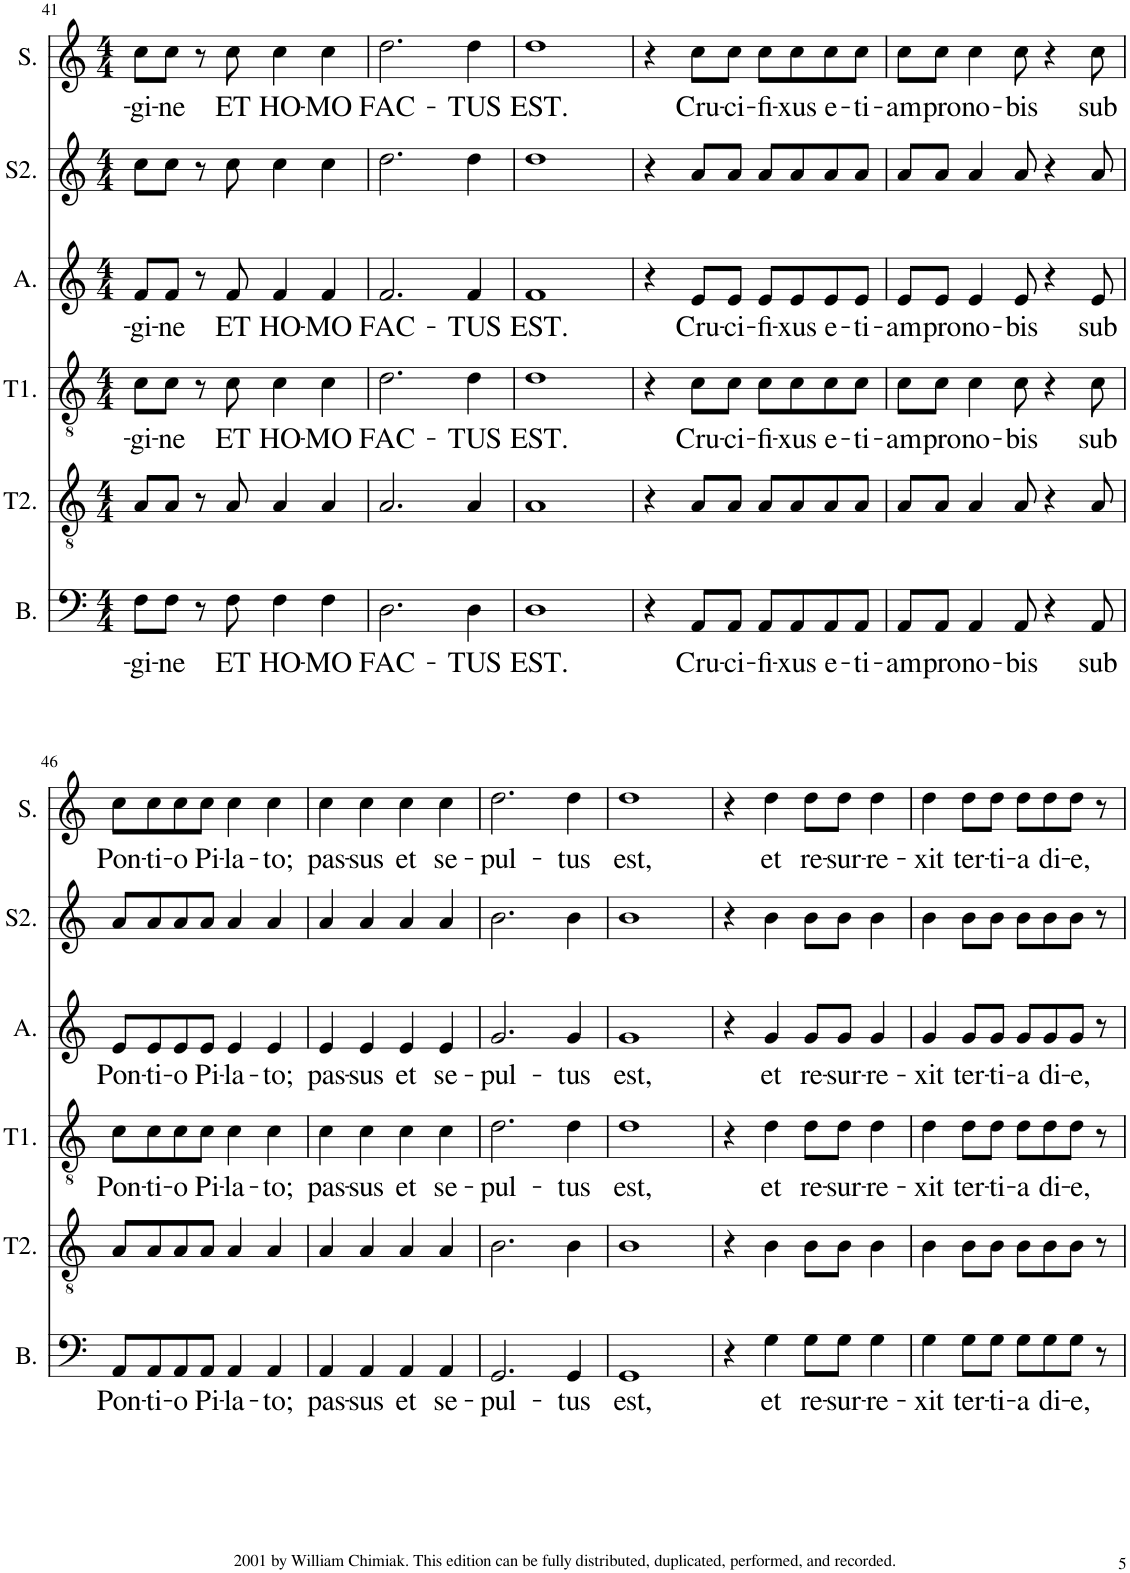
**kern	**text	**kern	**kern	**text	**kern	**text	**kern	**kern	**text
*part6	*part6	*part5	*part4	*part4	*part3	*part3	*part2	*part1	*part1
*staff6	*staff6	*staff5	*staff4	*staff4	*staff3	*staff3	*staff2	*staff1	*staff1
*I"Bass	*	*I"Tenor2	*I"Tenor1	*	*I"Alto	*	*I"Soprano2	*I"Soprano	*
*I'B.	*	*I'T2.	*I'T1.	*	*I'A.	*	*I'S2.	*I'S.	*
!!LO:PB:g=z
*clefF4	*	*clefGv2	*clefGv2	*	*clefG2	*	*clefG2	*clefG2	*
*k[]	*	*k[]	*k[]	*	*k[]	*	*k[]	*k[]	*
*M4/4	*	*M4/4	*M4/4	*	*M4/4	*	*M4/4	*M4/4	*
=41	=41	=41	=41	=41	=41	=41	=41	=41	=41
!	!LO:LY:b	!	!	!LO:LY:b	!	!LO:LY:b	!	!	!LO:LY:b
8F\L	-gi-	8A/L	8c\L	-gi-	8f/L	-gi-	8cc\L	8cc\L	-gi-
!	!LO:LY:b	!	!	!LO:LY:b	!	!LO:LY:b	!	!	!LO:LY:b
8F\J	-ne	8A/J	8c\J	-ne	8f/J	-ne	8cc\J	8cc\J	-ne
8r	.	8r	8r	.	8r	.	8r	8r	.
!	!LO:LY:b	!	!	!LO:LY:b	!	!LO:LY:b	!	!	!LO:LY:b
8F\	ET	8A/	8c\	ET	8f/	ET	8cc\	8cc\	ET
!	!LO:LY:b	!	!	!LO:LY:b	!	!LO:LY:b	!	!	!LO:LY:b
4F\	HO-	4A/	4c\	HO-	4f/	HO-	4cc\	4cc\	HO-
!	!LO:LY:b	!	!	!LO:LY:b	!	!LO:LY:b	!	!	!LO:LY:b
4F\	-MO	4A/	4c\	-MO	4f/	-MO	4cc\	4cc\	-MO
=42	=42	=42	=42	=42	=42	=42	=42	=42	=42
!	!LO:LY:b	!	!	!LO:LY:b	!	!LO:LY:b	!	!	!LO:LY:b
2.D\	FAC-	2.A/	2.d\	FAC-	2.f/	FAC-	2.dd\	2.dd\	FAC-
!	!LO:LY:b	!	!	!LO:LY:b	!	!LO:LY:b	!	!	!LO:LY:b
4D\	-TUS	4A/	4d\	-TUS	4f/	-TUS	4dd\	4dd\	-TUS
=43	=43	=43	=43	=43	=43	=43	=43	=43	=43
!	!LO:LY:b	!	!	!LO:LY:b	!	!LO:LY:b	!	!	!LO:LY:b
1D	EST.	1A	1d	EST.	1f	EST.	1dd	1dd	EST.
=44	=44	=44	=44	=44	=44	=44	=44	=44	=44
4r	.	4r	4r	.	4r	.	4r	4r	.
!	!LO:LY:b	!	!	!LO:LY:b	!	!LO:LY:b	!	!	!LO:LY:b
8AA/L	Cru-	8A/L	8c\L	Cru-	8e/L	Cru-	8a/L	8cc\L	Cru-
!	!LO:LY:b	!	!	!LO:LY:b	!	!LO:LY:b	!	!	!LO:LY:b
8AA/J	-ci-	8A/J	8c\J	-ci-	8e/J	-ci-	8a/J	8cc\J	-ci-
!	!LO:LY:b	!	!	!LO:LY:b	!	!LO:LY:b	!	!	!LO:LY:b
8AA/L	-fi-	8A/L	8c\L	-fi-	8e/L	-fi-	8a/L	8cc\L	-fi-
!	!LO:LY:b	!	!	!LO:LY:b	!	!LO:LY:b	!	!	!LO:LY:b
8AA/	-xus	8A/	8c\	-xus	8e/	-xus	8a/	8cc\	-xus
!	!LO:LY:b	!	!	!LO:LY:b	!	!LO:LY:b	!	!	!LO:LY:b
8AA/	e-	8A/	8c\	e-	8e/	e-	8a/	8cc\	e-
!	!LO:LY:b	!	!	!LO:LY:b	!	!LO:LY:b	!	!	!LO:LY:b
8AA/J	-ti-	8A/J	8c\J	-ti-	8e/J	-ti-	8a/J	8cc\J	-ti-
=45	=45	=45	=45	=45	=45	=45	=45	=45	=45
!	!LO:LY:b	!	!	!LO:LY:b	!	!LO:LY:b	!	!	!LO:LY:b
8AA/L	-am	8A/L	8c\L	-am	8e/L	-am	8a/L	8cc\L	-am
!	!LO:LY:b	!	!	!LO:LY:b	!	!LO:LY:b	!	!	!LO:LY:b
8AA/J	pro	8A/J	8c\J	pro	8e/J	pro	8a/J	8cc\J	pro
!	!LO:LY:b	!	!	!LO:LY:b	!	!LO:LY:b	!	!	!LO:LY:b
4AA/	no-	4A/	4c\	no-	4e/	no-	4a/	4cc\	no-
!	!LO:LY:b	!	!	!LO:LY:b	!	!LO:LY:b	!	!	!LO:LY:b
8AA/	-bis	8A/	8c\	-bis	8e/	-bis	8a/	8cc\	-bis
4r	.	4r	4r	.	4r	.	4r	4r	.
!	!LO:LY:b	!	!	!LO:LY:b	!	!LO:LY:b	!	!	!LO:LY:b
8AA/	sub	8A/	8c\	sub	8e/	sub	8a/	8cc\	sub
!!LO:LB:g=z
=46	=46	=46	=46	=46	=46	=46	=46	=46	=46
!	!LO:LY:b	!	!	!LO:LY:b	!	!LO:LY:b	!	!	!LO:LY:b
8AA/L	Pon-	8A/L	8c\L	Pon-	8e/L	Pon-	8a/L	8cc\L	Pon-
!	!LO:LY:b	!	!	!LO:LY:b	!	!LO:LY:b	!	!	!LO:LY:b
8AA/	-ti-	8A/	8c\	-ti-	8e/	-ti-	8a/	8cc\	-ti-
!	!LO:LY:b	!	!	!LO:LY:b	!	!LO:LY:b	!	!	!LO:LY:b
8AA/	-o	8A/	8c\	-o	8e/	-o	8a/	8cc\	-o
!	!LO:LY:b	!	!	!LO:LY:b	!	!LO:LY:b	!	!	!LO:LY:b
8AA/J	Pi-	8A/J	8c\J	Pi-	8e/J	Pi-	8a/J	8cc\J	Pi-
!	!LO:LY:b	!	!	!LO:LY:b	!	!LO:LY:b	!	!	!LO:LY:b
4AA/	-la-	4A/	4c\	-la-	4e/	-la-	4a/	4cc\	-la-
!	!LO:LY:b	!	!	!LO:LY:b	!	!LO:LY:b	!	!	!LO:LY:b
4AA/	-to;	4A/	4c\	-to;	4e/	-to;	4a/	4cc\	-to;
=47	=47	=47	=47	=47	=47	=47	=47	=47	=47
!	!LO:LY:b	!	!	!LO:LY:b	!	!LO:LY:b	!	!	!LO:LY:b
4AA/	pas-	4A/	4c\	pas-	4e/	pas-	4a/	4cc\	pas-
!	!LO:LY:b	!	!	!LO:LY:b	!	!LO:LY:b	!	!	!LO:LY:b
4AA/	-sus	4A/	4c\	-sus	4e/	-sus	4a/	4cc\	-sus
!	!LO:LY:b	!	!	!LO:LY:b	!	!LO:LY:b	!	!	!LO:LY:b
4AA/	et	4A/	4c\	et	4e/	et	4a/	4cc\	et
!	!LO:LY:b	!	!	!LO:LY:b	!	!LO:LY:b	!	!	!LO:LY:b
4AA/	se-	4A/	4c\	se-	4e/	se-	4a/	4cc\	se-
=48	=48	=48	=48	=48	=48	=48	=48	=48	=48
!	!LO:LY:b	!	!	!LO:LY:b	!	!LO:LY:b	!	!	!LO:LY:b
2.GG/	-pul-	2.B\	2.d\	-pul-	2.g/	-pul-	2.b\	2.dd\	-pul-
!	!LO:LY:b	!	!	!LO:LY:b	!	!LO:LY:b	!	!	!LO:LY:b
4GG/	-tus	4B\	4d\	-tus	4g/	-tus	4b\	4dd\	-tus
=49	=49	=49	=49	=49	=49	=49	=49	=49	=49
!	!LO:LY:b	!	!	!LO:LY:b	!	!LO:LY:b	!	!	!LO:LY:b
1GG	est,	1B	1d	est,	1g	est,	1b	1dd	est,
=50	=50	=50	=50	=50	=50	=50	=50	=50	=50
4r	.	4r	4r	.	4r	.	4r	4r	.
!	!LO:LY:b	!	!	!LO:LY:b	!	!LO:LY:b	!	!	!LO:LY:b
4G\	et	4B\	4d\	et	4g/	et	4b\	4dd\	et
!	!LO:LY:b	!	!	!LO:LY:b	!	!LO:LY:b	!	!	!LO:LY:b
8G\L	re-	8B\L	8d\L	re-	8g/L	re-	8b\L	8dd\L	re-
!	!LO:LY:b	!	!	!LO:LY:b	!	!LO:LY:b	!	!	!LO:LY:b
8G\J	-sur-	8B\J	8d\J	-sur-	8g/J	-sur-	8b\J	8dd\J	-sur-
!	!LO:LY:b	!	!	!LO:LY:b	!	!LO:LY:b	!	!	!LO:LY:b
4G\	-re-	4B\	4d\	-re-	4g/	-re-	4b\	4dd\	-re-
=51	=51	=51	=51	=51	=51	=51	=51	=51	=51
!	!LO:LY:b	!	!	!LO:LY:b	!	!LO:LY:b	!	!	!LO:LY:b
4G\	-xit	4B\	4d\	-xit	4g/	-xit	4b\	4dd\	-xit
!	!LO:LY:b	!	!	!LO:LY:b	!	!LO:LY:b	!	!	!LO:LY:b
8G\L	ter-	8B\L	8d\L	ter-	8g/L	ter-	8b\L	8dd\L	ter-
!	!LO:LY:b	!	!	!LO:LY:b	!	!LO:LY:b	!	!	!LO:LY:b
8G\J	-ti-	8B\J	8d\J	-ti-	8g/J	-ti-	8b\J	8dd\J	-ti-
!	!LO:LY:b	!	!	!LO:LY:b	!	!LO:LY:b	!	!	!LO:LY:b
8G\L	-a	8B\L	8d\L	-a	8g/L	-a	8b\L	8dd\L	-a
!	!LO:LY:b	!	!	!LO:LY:b	!	!LO:LY:b	!	!	!LO:LY:b
8G\	di-	8B\	8d\	di-	8g/	di-	8b\	8dd\	di-
!	!LO:LY:b	!	!	!LO:LY:b	!	!LO:LY:b	!	!	!LO:LY:b
8G\J	-e,	8B\J	8d\J	-e,	8g/J	-e,	8b\J	8dd\J	-e,
8r	.	8r	8r	.	8r	.	8r	8r	.
=	=	=	=	=	=	=	=	=	=
*-	*-	*-	*-	*-	*-	*-	*-	*-	*-
